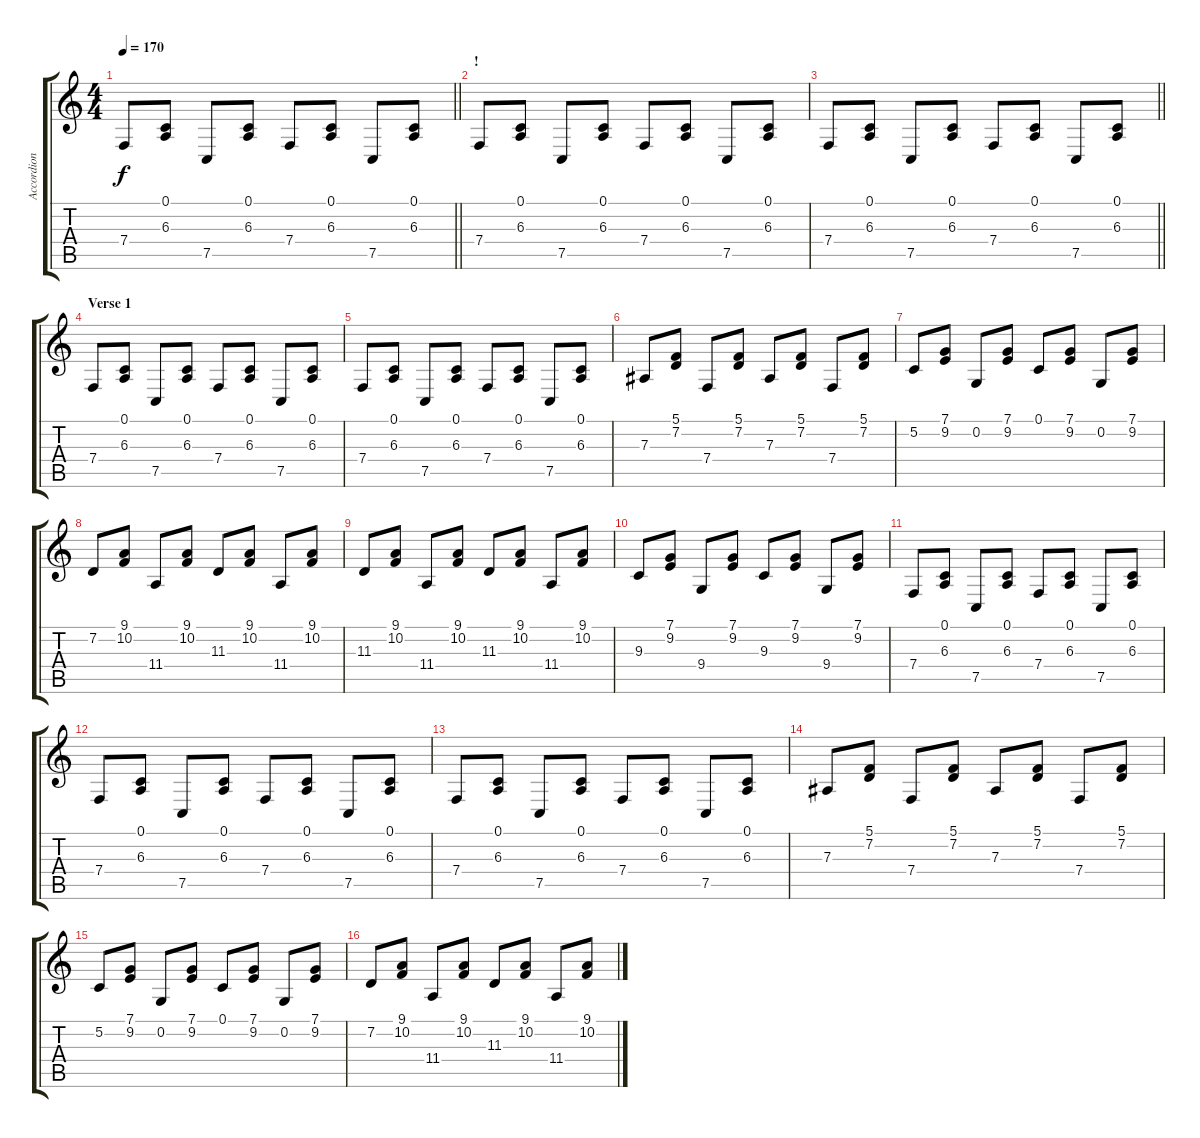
\track ("Accordion" "Accordion") {instrument accordion}
\staff {score tabs}
\tuning (C4 G3 Eb3 Bb2 F2 C2) {hide}
\ts (4 4)
\tempo 170
\clef g2
\barLineRight lightlight
\ks c
7.4.8{dy f} (0.1 6.3).8 7.5.8 (0.1 6.3).8 7.4.8 (0.1 6.3).8 7.5.8 (0.1 6.3).8 |
\section ("" "! ")
7.4.8 (0.1 6.3).8 7.5.8 (0.1 6.3).8 7.4.8 (0.1 6.3).8 7.5.8 (0.1 6.3).8 |
\barLineRight lightlight
7.4.8 (0.1 6.3).8 7.5.8 (0.1 6.3).8 7.4.8 (0.1 6.3).8 7.5.8 (0.1 6.3).8 |
\section ("" "Verse 1")
7.4.8 (0.1 6.3).8 7.5.8 (0.1 6.3).8 7.4.8 (0.1 6.3).8 7.5.8 (0.1 6.3).8 |
7.4.8 (0.1 6.3).8 7.5.8 (0.1 6.3).8 7.4.8 (0.1 6.3).8 7.5.8 (0.1 6.3).8 |
7.3.8 (5.1 7.2).8 7.4.8 (5.1 7.2).8 7.3.8 (5.1 7.2).8 7.4.8 (5.1 7.2).8 |
5.2.8 (7.1 9.2).8 0.2.8 (7.1 9.2).8 0.1.8 (7.1 9.2).8 0.2.8 (7.1 9.2).8 |
7.2.8 (9.1 10.2).8 11.4.8 (9.1 10.2).8 11.3.8 (9.1 10.2).8 11.4.8 (9.1 10.2).8 |
11.3.8 (9.1 10.2).8 11.4.8 (9.1 10.2).8 11.3.8 (9.1 10.2).8 11.4.8 (9.1 10.2).8 |
9.3.8 (7.1 9.2).8 9.4.8 (7.1 9.2).8 9.3.8 (7.1 9.2).8 9.4.8 (7.1 9.2).8 |
7.4.8 (0.1 6.3).8 7.5.8 (0.1 6.3).8 7.4.8 (0.1 6.3).8 7.5.8 (0.1 6.3).8 |
7.4.8 (0.1 6.3).8 7.5.8 (0.1 6.3).8 7.4.8 (0.1 6.3).8 7.5.8 (0.1 6.3).8 |
7.4.8 (0.1 6.3).8 7.5.8 (0.1 6.3).8 7.4.8 (0.1 6.3).8 7.5.8 (0.1 6.3).8 |
7.3.8 (5.1 7.2).8 7.4.8 (5.1 7.2).8 7.3.8 (5.1 7.2).8 7.4.8 (5.1 7.2).8 |
5.2.8 (7.1 9.2).8 0.2.8 (7.1 9.2).8 0.1.8 (7.1 9.2).8 0.2.8 (7.1 9.2).8 |
7.2.8 (9.1 10.2).8 11.4.8 (9.1 10.2).8 11.3.8 (9.1 10.2).8 11.4.8 (9.1 10.2).8
